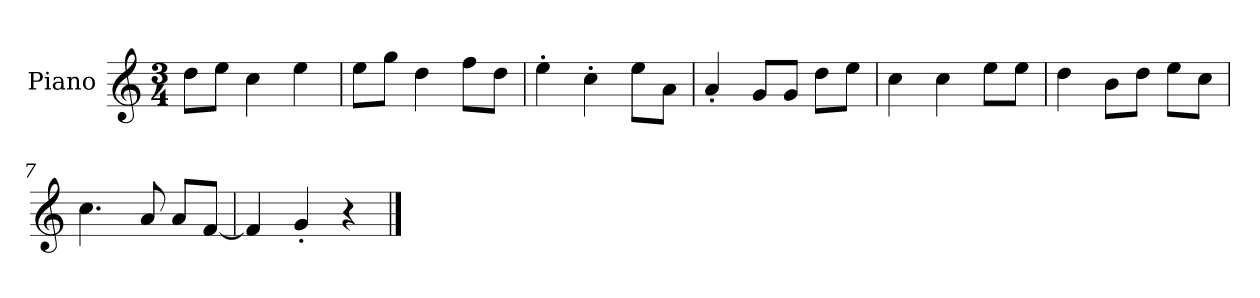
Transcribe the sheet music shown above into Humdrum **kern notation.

**kern
*part1
*staff1
*I"Piano
*I'P-no
*clefG2
*k[]
*M3/4
*MM175
=1
8dd\L
8ee\J
4cc\
4ee\
=2
8ee\L
8gg\J
4dd\
8ff\L
8dd\J
=3
4ee'\
4cc'\
8ee\L
8a\J
=4
4a'/
8g/L
8g/J
8dd\L
8ee\J
=5
4cc\
4cc\
8ee\L
8ee\J
=6
4dd\
8b\L
8dd\J
8ee\L
8cc\J
=7
4.cc\
8a/
8a/L
[8f/J
=8
4f/]
4g'/
4r
==
*-
